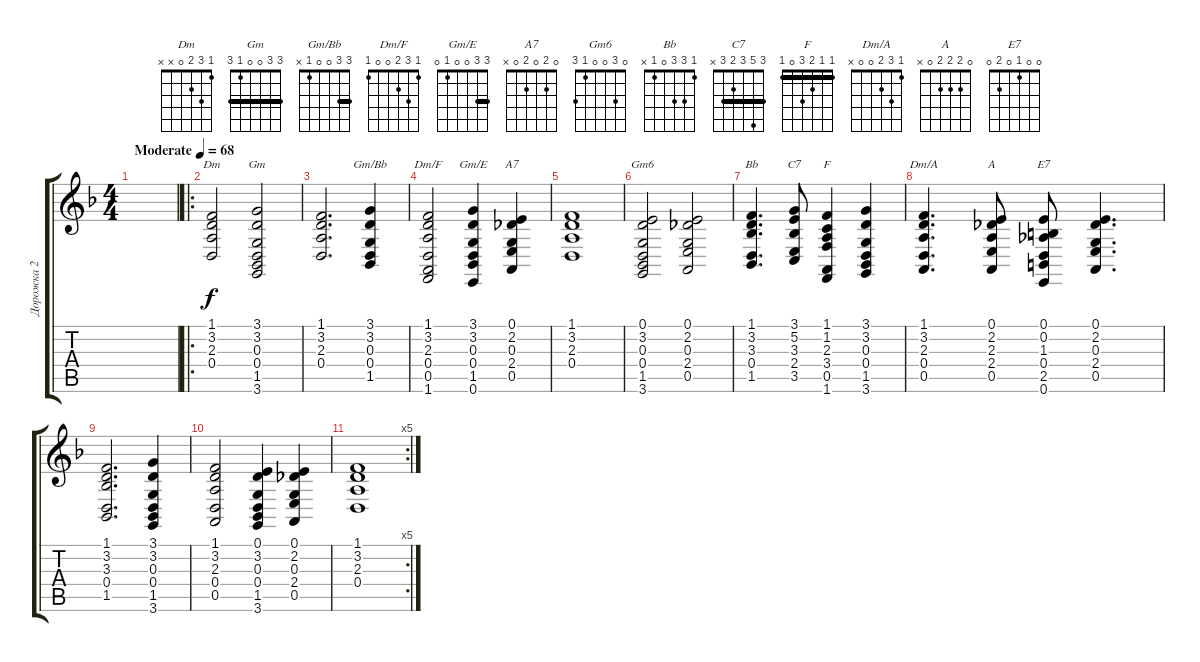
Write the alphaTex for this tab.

\track ("Дорожка 2" "Дорожка 2") {instrument stringensemble1}
\staff {score tabs}
\tuning (E4 B3 G3 D3 A2 E2) {hide}
\chord ("Dm" 1 3 2 0 x x)
\chord ("Gm" 3 3 0 0 1 3) {barre 3}
\chord ("Gm/Bb" 3 3 0 0 1 x) {barre 3}
\chord ("Dm/F" 1 3 2 0 0 1)
\chord ("Gm/E" 3 3 0 0 1 0) {barre 3}
\chord ("A7" 0 2 0 2 0 x)
\chord ("Gm6" 0 3 0 0 1 3)
\chord ("Bb" 1 3 3 0 1 x)
\chord ("C7" 3 5 3 2 3 x) {barre 3}
\chord ("F" 1 1 2 3 0 1) {barre 1}
\chord ("Dm/A" 1 3 2 0 0 x)
\chord ("A" 0 2 2 2 0 x)
\chord ("E7" 0 0 1 0 2 0)
\ts (4 4)
\tempo (68 "Moderate")
\clef g2
\ks f
|
\ro
(1.1 3.2 2.3 0.4).2{ch "Dm"} (3.1 3.2 0.3 0.4 1.5 3.6).2{ch "Gm"} |
(1.1 3.2 2.3 0.4).2{d} (3.1 3.2 0.3 0.4 1.5).4{ch "Gm/Bb"} |
(1.1 3.2 2.3 0.4 0.5 1.6).2{ch "Dm/F"} (3.1 3.2 0.3 0.4 1.5 0.6).4{ch "Gm/E"} (0.1 2.2 0.3 2.4 0.5).4{ch "A7"} |
(1.1 3.2 2.3 0.4).1 |
(0.1 3.2 0.3 0.4 1.5 3.6).2{ch "Gm6"} (0.1 2.2 0.3 2.4 0.5).2 |
(1.1 3.2 3.3 0.4 1.5).4{d ch "Bb"} (3.1 5.2 3.3 2.4 3.5).8{ch "C7"} (1.1 1.2 2.3 3.4 0.5 1.6).4{ch "F"} (3.1 3.2 0.3 0.4 1.5 3.6).4 |
(1.1 3.2 2.3 0.4 0.5).4{d ch "Dm/A"} (0.1 2.2 2.3 2.4 0.5).8{ch "A"} (0.1 0.2 1.3 0.4 2.5 0.6).8{ch "E7"} (0.1 2.2 0.3 2.4 0.5).4{d} |
(1.1 3.2 3.3 0.4 1.5).2{d} (3.1 3.2 0.3 0.4 1.5 3.6).4 |
(1.1 3.2 2.3 0.4 0.5).2 (0.1 3.2 0.3 0.4 1.5 3.6).4 (0.1 2.2 0.3 2.4 0.5).4 |
\rc 5
(1.1 3.2 2.3 0.4).1
